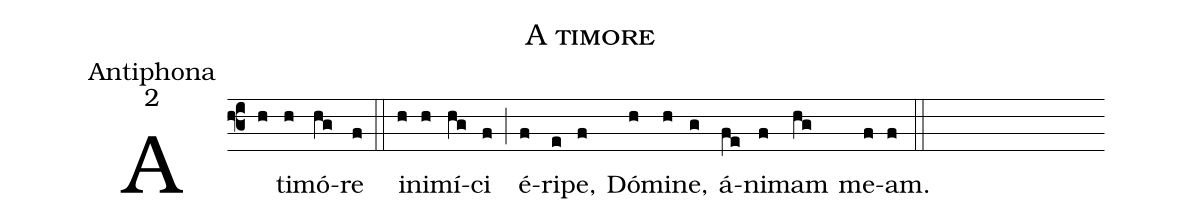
name:A timore;
office-part:Antiphona;
mode:2;
%%
(f3) A(h) ti(h)mó(hg)re(f) (::)
i(h)ni(h)mí(hg)ci(f) (;) é(f)ri(e)pe,(f) Dó(h)mi(h)ne,(g) á(fe)ni(f)mam(hg) me(f)am.(f) (::)
